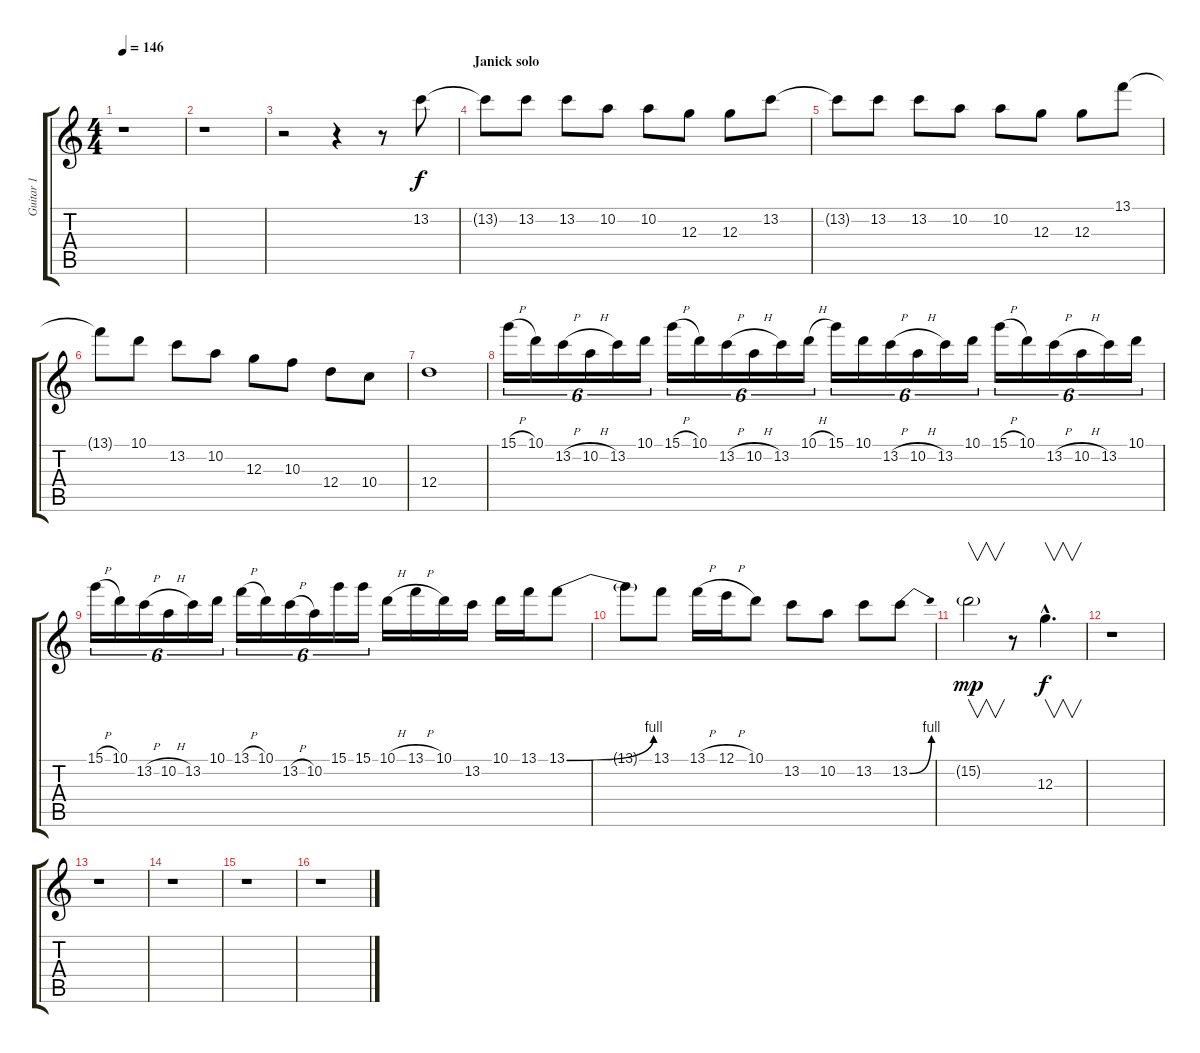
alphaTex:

\track ("Guitar 1" "Guitar 1") {instrument distortionguitar}
\staff {score tabs}
\tuning (E4 B3 G3 D3 A2 E2) {hide}
\ts (4 4)
\tempo 146
\clef g2
\ks c
r.1{dy f} |
r.1 |
r.2 r.4 r.8 13.2.8 |
\section ("" "Janick solo")
13.2{t}.8 13.2.8 13.2.8 10.2.8 10.2.8 12.3.8 12.3.8 13.2.8 |
13.2{t}.8 13.2.8 13.2.8 10.2.8 10.2.8 12.3.8 12.3.8 13.1.8 |
13.1{t}.8 10.1.8 13.2.8 10.2.8 12.3.8 10.3.8 12.4.8 10.4.8 |
12.4.1 |
15.1{h}.16{tu (6 4)} 10.1.16{tu (6 4)} 13.2{h}.16{tu (6 4)} 10.2{h}.16{tu (6 4)} 13.2.16{tu (6 4)} 10.1.16{tu (6 4)} 15.1{h}.16{tu (6 4)} 10.1.16{tu (6 4)} 13.2{h}.16{tu (6 4)} 10.2{h}.16{tu (6 4)} 13.2.16{tu (6 4)} 10.1{h}.16{tu (6 4)} 15.1.16{tu (6 4)} 10.1.16{tu (6 4)} 13.2{h}.16{tu (6 4)} 10.2{h}.16{tu (6 4)} 13.2.16{tu (6 4)} 10.1.16{tu (6 4)} 15.1{h}.16{tu (6 4)} 10.1.16{tu (6 4)} 13.2{h}.16{tu (6 4)} 10.2{h}.16{tu (6 4)} 13.2.16{tu (6 4)} 10.1.16{tu (6 4)} |
15.1{h}.16{tu (6 4)} 10.1.16{tu (6 4)} 13.2{h}.16{tu (6 4)} 10.2{h}.16{tu (6 4)} 13.2.16{tu (6 4)} 10.1.16{tu (6 4)} 13.1{h}.16{tu (6 4)} 10.1.16{tu (6 4)} 13.2{h}.16{tu (6 4)} 10.2.16{tu (6 4)} 15.1.16{tu (6 4)} 15.1.16{tu (6 4)} 10.1{h}.16 13.1{h}.16 10.1.16 13.2.16 10.1.16 13.1.16 13.1{be (bend 0 0 60 4)}.8 |
13.1{t}.8 13.1.8 13.1{h}.16 12.1{h}.16 10.1.8 13.2.8 10.2.8 13.2.8 13.2{be (bend 0 0 60 4)}.8 |
15.2{g}.2{v dy mp} r.8 12.3{hac}.4{v d dy f} |
r.1 |
r.1 |
r.1 |
r.1 |
r.1
